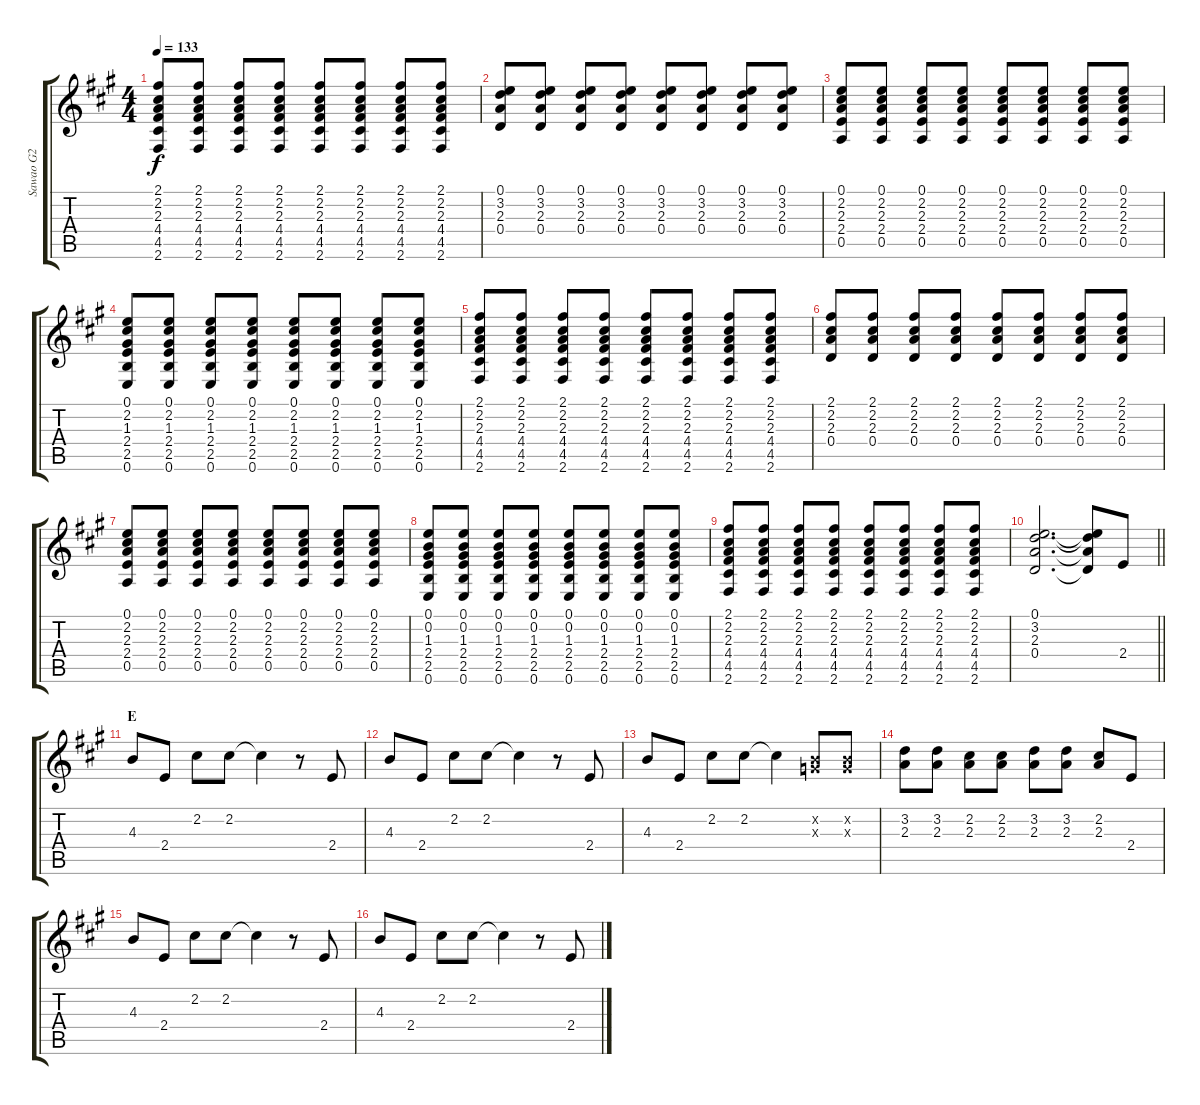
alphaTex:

\track ("Sawao G2" "Sawao G2") {instrument overdrivenguitar}
\staff {score tabs}
\tuning (E4 B3 G3 D3 A2 E2) {hide}
\ts (4 4)
\tempo 133
\clef g2
\ks a
(2.1 2.2 2.3 4.4 4.5 2.6).8{dy f} (2.1 2.2 2.3 4.4 4.5 2.6).8 (2.1 2.2 2.3 4.4 4.5 2.6).8 (2.1 2.2 2.3 4.4 4.5 2.6).8 (2.1 2.2 2.3 4.4 4.5 2.6).8 (2.1 2.2 2.3 4.4 4.5 2.6).8 (2.1 2.2 2.3 4.4 4.5 2.6).8 (2.1 2.2 2.3 4.4 4.5 2.6).8 |
(0.1 3.2 2.3 0.4).8 (0.1 3.2 2.3 0.4).8 (0.1 3.2 2.3 0.4).8 (0.1 3.2 2.3 0.4).8 (0.1 3.2 2.3 0.4).8 (0.1 3.2 2.3 0.4).8 (0.1 3.2 2.3 0.4).8 (0.1 3.2 2.3 0.4).8 |
(0.1 2.2 2.3 2.4 0.5).8 (0.1 2.2 2.3 2.4 0.5).8 (0.1 2.2 2.3 2.4 0.5).8 (0.1 2.2 2.3 2.4 0.5).8 (0.1 2.2 2.3 2.4 0.5).8 (0.1 2.2 2.3 2.4 0.5).8 (0.1 2.2 2.3 2.4 0.5).8 (0.1 2.2 2.3 2.4 0.5).8 |
(0.1 2.2 1.3 2.4 2.5 0.6).8 (0.1 2.2 1.3 2.4 2.5 0.6).8 (0.1 2.2 1.3 2.4 2.5 0.6).8 (0.1 2.2 1.3 2.4 2.5 0.6).8 (0.1 2.2 1.3 2.4 2.5 0.6).8 (0.1 2.2 1.3 2.4 2.5 0.6).8 (0.1 2.2 1.3 2.4 2.5 0.6).8 (0.1 2.2 1.3 2.4 2.5 0.6).8 |
(2.1 2.2 2.3 4.4 4.5 2.6).8 (2.1 2.2 2.3 4.4 4.5 2.6).8 (2.1 2.2 2.3 4.4 4.5 2.6).8 (2.1 2.2 2.3 4.4 4.5 2.6).8 (2.1 2.2 2.3 4.4 4.5 2.6).8 (2.1 2.2 2.3 4.4 4.5 2.6).8 (2.1 2.2 2.3 4.4 4.5 2.6).8 (2.1 2.2 2.3 4.4 4.5 2.6).8 |
(2.1 2.2 2.3 0.4).8 (2.1 2.2 2.3 0.4).8 (2.1 2.2 2.3 0.4).8 (2.1 2.2 2.3 0.4).8 (2.1 2.2 2.3 0.4).8 (2.1 2.2 2.3 0.4).8 (2.1 2.2 2.3 0.4).8 (2.1 2.2 2.3 0.4).8 |
(0.1 2.2 2.3 2.4 0.5).8 (0.1 2.2 2.3 2.4 0.5).8 (0.1 2.2 2.3 2.4 0.5).8 (0.1 2.2 2.3 2.4 0.5).8 (0.1 2.2 2.3 2.4 0.5).8 (0.1 2.2 2.3 2.4 0.5).8 (0.1 2.2 2.3 2.4 0.5).8 (0.1 2.2 2.3 2.4 0.5).8 |
(0.1 0.2 1.3 2.4 2.5 0.6).8 (0.1 0.2 1.3 2.4 2.5 0.6).8 (0.1 0.2 1.3 2.4 2.5 0.6).8 (0.1 0.2 1.3 2.4 2.5 0.6).8 (0.1 0.2 1.3 2.4 2.5 0.6).8 (0.1 0.2 1.3 2.4 2.5 0.6).8 (0.1 0.2 1.3 2.4 2.5 0.6).8 (0.1 0.2 1.3 2.4 2.5 0.6).8 |
(2.1 2.2 2.3 4.4 4.5 2.6).8 (2.1 2.2 2.3 4.4 4.5 2.6).8 (2.1 2.2 2.3 4.4 4.5 2.6).8 (2.1 2.2 2.3 4.4 4.5 2.6).8 (2.1 2.2 2.3 4.4 4.5 2.6).8 (2.1 2.2 2.3 4.4 4.5 2.6).8 (2.1 2.2 2.3 4.4 4.5 2.6).8 (2.1 2.2 2.3 4.4 4.5 2.6).8 |
\barLineRight lightlight
(0.1 3.2 2.3 0.4).2{d} (0.1{t} 3.2{t} 2.3{t} 0.4{t}).8 2.4.8 |
\section ("" "E")
4.3.8 2.4.8 2.2.8 2.2.8 2.2{t}.4 r.8 2.4.8 |
4.3.8 2.4.8 2.2.8 2.2.8 2.2{t}.4 r.8 2.4.8 |
4.3.8 2.4.8 2.2.8 2.2.8 2.2{t}.4 (0.2{x} 0.3{x}).8 (0.2{x} 0.3{x}).8 |
(3.2 2.3).8 (3.2 2.3).8 (2.2 2.3).8 (2.2 2.3).8 (3.2 2.3).8 (3.2 2.3).8 (2.2 2.3).8 2.4.8 |
4.3.8 2.4.8 2.2.8 2.2.8 2.2{t}.4 r.8 2.4.8 |
4.3.8 2.4.8 2.2.8 2.2.8 2.2{t}.4 r.8 2.4.8
